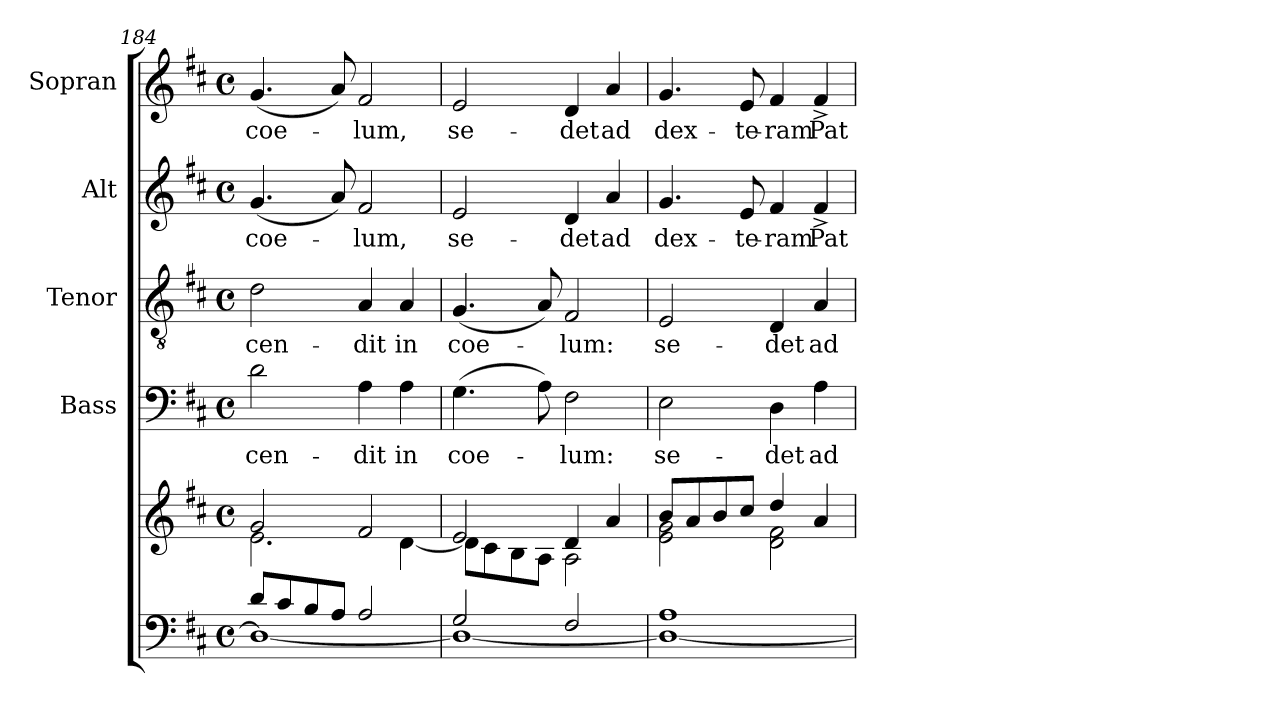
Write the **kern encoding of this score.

**kern	**kern	**kern	**text	**kern	**text	**kern	**text	**kern	**text
*part5	*part5	*part4	*part4	*part3	*part3	*part2	*part2	*part1	*part1
*staff6	*staff5	*staff4	*staff4	*staff3	*staff3	*staff2	*staff2	*staff1	*staff1
*	*	*I"Bass	*	*I"Tenor	*	*I"Alt	*	*I"Sopran	*
*	*	*I'B.	*	*I'T.	*	*I'A.	*	*I'S.	*
!!LO:LB:g=z
*clefF4	*clefG2	*clefF4	*	*clefGv2	*	*clefG2	*	*clefG2	*
*k[f#c#]	*k[f#c#]	*k[f#c#]	*	*k[f#c#]	*	*k[f#c#]	*	*k[f#c#]	*
*D:	*D:	*D:	*	*D:	*	*D:	*	*D:	*
*M4/4	*M4/4	*M4/4	*	*M4/4	*	*M4/4	*	*M4/4	*
*met(c)	*met(c)	*met(c)	*	*met(c)	*	*met(c)	*	*met(c)	*
=184	=184	=184	=184	=184	=184	=184	=184	=184	=184
*^	*^	*	*	*	*	*	*	*	*
!	!	!	!	!	!LO:LY:b	!	!LO:LY:b	!	!LO:LY:b	!	!LO:LY:b
8d/L	1D_	2g/	2.e\	2d\	-cen-	2d\	-cen-	(<4.g/	coe-	(<4.g/	coe-
8c#/	.	.	.	.	.	.	.	.	.	.	.
8B/	.	.	.	.	.	.	.	.	.	.	.
8A/J	.	.	.	.	.	.	.	8a/)	.	8a/)	.
!	!	!	!	!	!LO:LY:b	!	!LO:LY:b	!	!LO:LY:b	!	!LO:LY:b
2A/	.	2f#/	.	4A\	-dit	4A/	-dit	2f#/	-lum,	2f#/	-lum,
!	!	!	!	!	!LO:LY:b	!	!LO:LY:b	!	!	!	!
.	.	.	[<4d\	4A\	in	4A/	in	.	.	.	.
=185	=185	=185	=185	=185	=185	=185	=185	=185	=185	=185	=185
!	!	!	!	!	!LO:LY:b	!	!LO:LY:b	!	!LO:LY:b	!	!LO:LY:b
2G/	1D_	2e/	8d\L]	(>4.G\	coe-	(<4.G/	coe-	2e/	se-	2e/	se-
.	.	.	8c#\	.	.	.	.	.	.	.	.
.	.	.	8B\	.	.	.	.	.	.	.	.
.	.	.	8A\J	8A\)	.	8A/)	.	.	.	.	.
!	!	!	!	!	!LO:LY:b	!	!LO:LY:b	!	!LO:LY:b	!	!LO:LY:b
2F#/	.	4d/	2A\	2F#\	-lum:	2F#/	-lum:	4d/	-det	4d/	-det
!	!	!	!	!	!	!	!	!	!LO:LY:b	!	!LO:LY:b
.	.	4a/	.	.	.	.	.	4a/	ad	4a/	ad
=186	=186	=186	=186	=186	=186	=186	=186	=186	=186	=186	=186
!	!	!	!	!	!LO:LY:b	!	!LO:LY:b	!	!LO:LY:b	!	!LO:LY:b
1A	1D_	8b/L	2e\ 2g\	2E\	se-	2E/	se-	4.g/	dex-	4.g/	dex-
.	.	8a/	.	.	.	.	.	.	.	.	.
.	.	8b/	.	.	.	.	.	.	.	.	.
!	!	!	!	!	!	!	!	!	!LO:LY:b	!	!LO:LY:b
.	.	8cc#/J	.	.	.	.	.	8e/	-te-	8e/	-te-
!	!	!	!	!	!LO:LY:b	!	!LO:LY:b	!	!LO:LY:b	!	!LO:LY:b
.	.	4dd/	2d\ 2f#\	4D\	-det	4D/	-det	4f#/	-ram	4f#/	-ram
!	!	!	!	!	!LO:LY:b	!	!LO:LY:b	!	!LO:LY:b	!	!LO:LY:b
.	.	4a/	.	4A\	ad	4A/	ad	4f#^>/	Pat-	4f#^>/	Pat-
*v	*v	*	*	*	*	*	*	*	*	*	*
*	*v	*v	*	*	*	*	*	*	*	*
=	=	=	=	=	=	=	=	=	=
*-	*-	*-	*-	*-	*-	*-	*-	*-	*-
